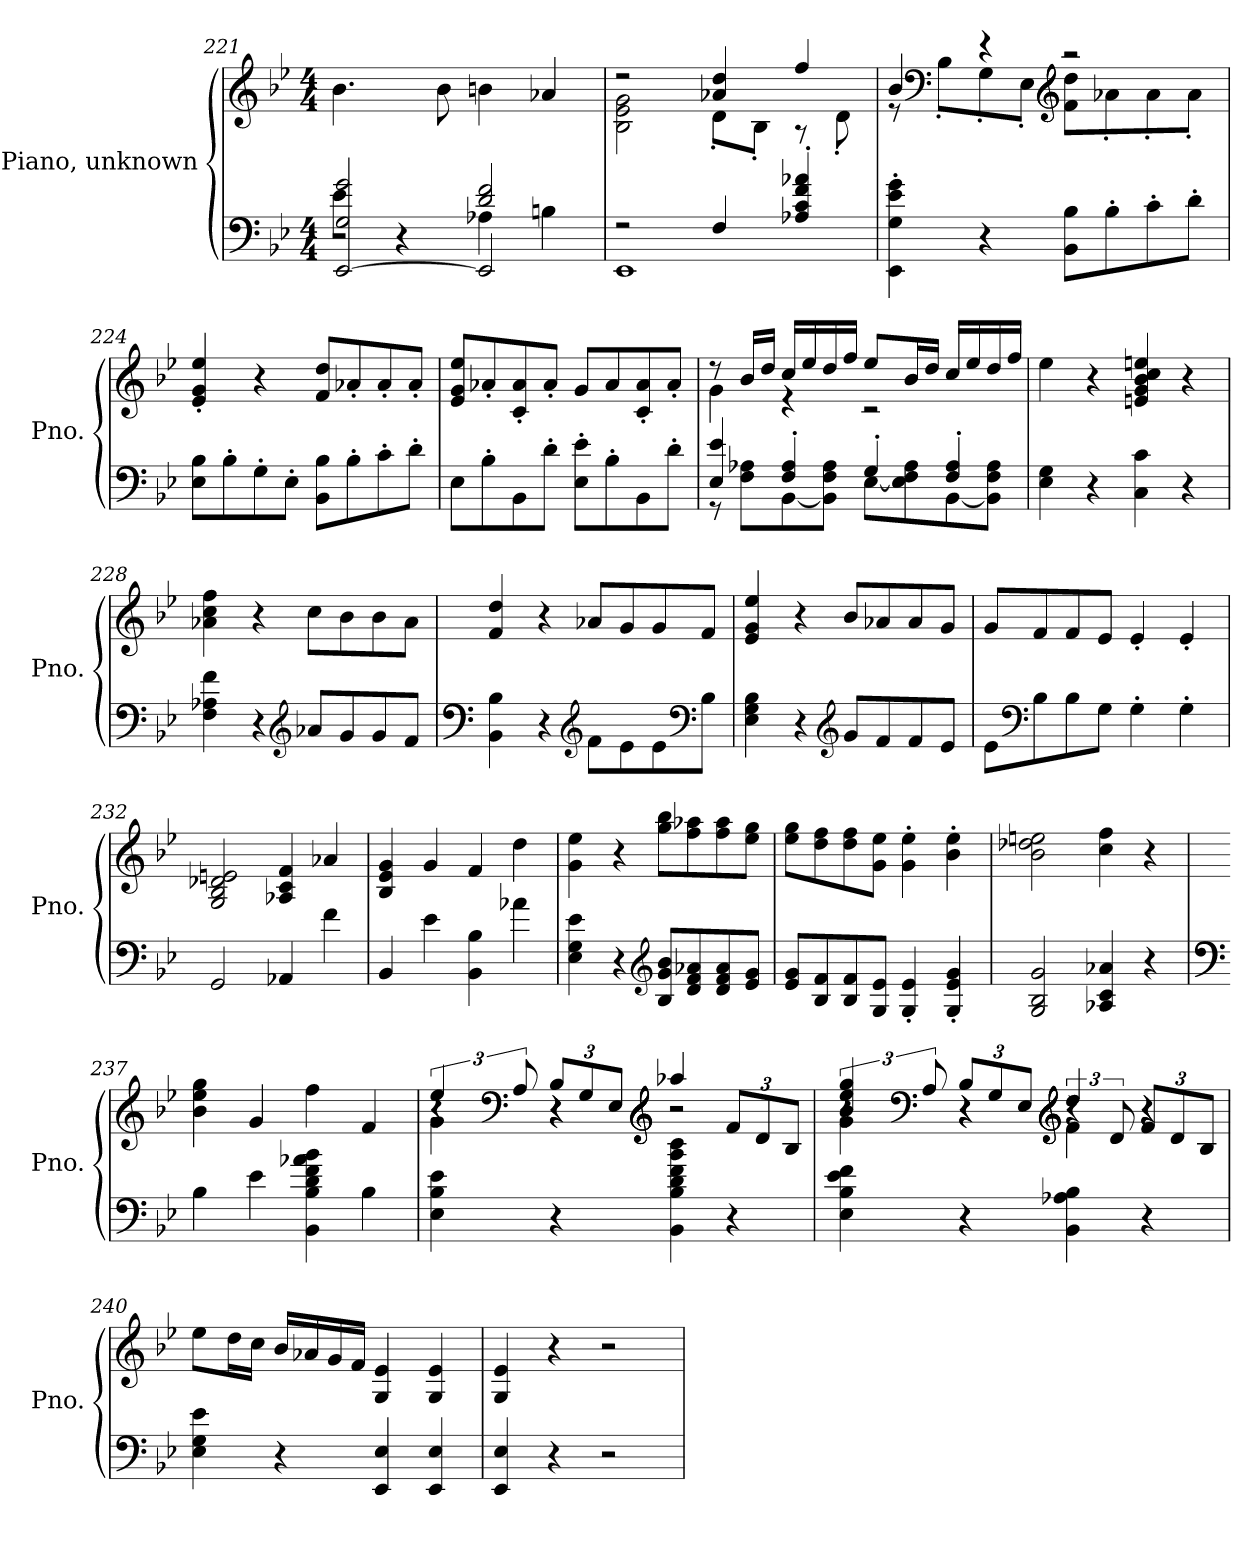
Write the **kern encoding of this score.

**kern	**kern
*part1	*part1
*staff2	*staff1
*I"Piano, unknown	*
*I'Pno.	*
*clefF4	*clefG2
*k[b-e-]	*k[b-e-]
*M4/4	*M4/4
=221	=221
*^	*
*	*^	*
2r	4e-\	[2EE-/ 2G/ 2g/	4.b-\
.	4r	.	.
.	.	.	8b-\
2d/ 2f/	4A-X\	2EE-/]	4bn\
.	4Bn\	.	4a-X/
*	*v	*v	*
=222	=222	=222
*	*	*^
2r	1EE-	2r	2B-\ 2e-\ 2g\
4F/	.	4a-X/ 4dd/	8d'\L
.	.	.	8B-'\J
4A-X/' 4c/' 4f/' 4a-X/'	.	4ff/	8r
.	.	.	8d'\
*v	*v	*	*
=223	=223	=223
4EE-\' 4G\' 4e-\' 4g\'	4b-/	8r
*	*clefF4	*
.	.	8B-'\L
4r	4r	8G'\
.	.	8E-'\J
*	*clefG2	*
8BB-\ 8B-\L	2r	8f\ 8dd\L
8B-'\	.	8a-X'\
8c'\	.	8a-'\
8d'\J	.	8a-'\J
*	*v	*v
!!LO:LB:g=z
=224	=224
8E-\ 8B-\L	4e-/' 4g/' 4ee-/'
8B-'\	.
8G'\	4r
8E-'\J	.
8BB-\ 8B-\L	8f/ 8dd/L
8B-'\	8a-X'/
8c'\	8a-'/
8d'\J	8a-'/J
=225	=225
8E-\L	8e-/ 8g/ 8ee-/L
8B-'\	8a-X'/
8BB-\	8c/' 8a-/'
8d'\J	8a-'/J
8E-\' 8e-\'L	8g/L
8B-'\	8a-/
8BB-\	8c/' 8a-/'
8d'\J	8a-'/J
=226	=226
*^	*^
4E-/ 4e-/	8r	8r	4g\
.	8F\ 8A-X\L	16b-/LL	.
.	.	16dd/JJ	.
4F/' 4A-/'	[8BB-\	16cc/LL	4r
.	.	16ee-/	.
.	8BB-\] 8F\ 8A-\J	16dd/	.
.	.	16ff/JJ	.
4G'/	[8E-\L	8ee-/L	2r
.	8E-\] 8F\ 8A-\	16b-/L	.
.	.	16dd/JJ	.
4F/' 4A-/'	[8BB-\	16cc/LL	.
.	.	16ee-/	.
.	8BB-\] 8F\ 8A-\J	16dd/	.
.	.	16ff/JJ	.
*v	*v	*	*
*	*v	*v
=227	=227
4E-\ 4G\	4ee-\
4r	4r
4C\ 4c\	4en/ 4g/ 4b-/ 4cc/ 4een/
4r	4r
!!LO:LB:g=z
=228	=228
4F\ 4A-X\ 4f\	4a-X\ 4cc\ 4ff\
4r	4r
*clefG2	*
8a-X/L	8cc\L
8g/	8b-\
8g/	8b-\
8f/J	8a-\J
=229	=229
*clefF4	*
4BB-\ 4B-\	4f/ 4dd/
4r	4r
*clefG2	*
8f\L	8a-X/L
8e-\	8g/
8e-\	8g/
*clefF4	*
8B-\J	8f/J
=230	=230
4E-\ 4G\ 4B-\	4e-/ 4g/ 4ee-/
4r	4r
*clefG2	*
8g/L	8b-/L
8f/	8a-X/
8f/	8a-/
8e-/J	8g/J
=231	=231
8e-\L	8g/L
*clefF4	*
8B-\	8f/
8B-\	8f/
8G\J	8e-/J
4G'\	4e-'/
4G'\	4e-'/
!!LO:LB:g=z
=232	=232
2GG/	2G/ 2B-/ 2d-X/ 2en/
4AA-X/	4A-X/ 4c/ 4f/
4f\	4a-X/
=233	=233
4BB-/	4B-/ 4e-/ 4g/
4e-\	4g/
4BB-\ 4B-\	4f/
4a-X\	4dd\
=234	=234
4E-\ 4G\ 4e-\	4g\ 4ee-\
4r	4r
*clefG2	*
8B-/ 8g/ 8b-/L	8gg\ 8bb-\L
8d/ 8f/ 8a-X/	8ff\ 8aa-X\
8d/ 8f/ 8a-/	8ff\ 8aa-\
8e-/ 8g/J	8ee-\ 8gg\J
=235	=235
8e-/ 8g/L	8ee-\ 8gg\L
8B-/ 8f/	8dd\ 8ff\
8B-/ 8f/	8dd\ 8ff\
8G/ 8e-/J	8g\ 8ee-\J
4G/' 4e-/'	4g\' 4ee-\'
4G/' 4e-/' 4g/'	4b-\' 4ee-\'
=236	=236
2G/ 2B-/ 2g/	2b-\ 2dd-X\ 2een\
4A-X/ 4c/ 4a-X/	4cc\ 4ff\
4r	4r
!!LO:LB:g=z
=237	=237
*clefF4	*
4B-\	4b-\ 4ee-\ 4gg\
4e-\	4g/
4BB-\ 4B-\ 4d\ 4f\ 4a-X\ 4b-\	4ff\
4B-\	4f/
=238	=238
*	*^
*	*	*^
4E-\ 4B-\ 4e-\	4ee-/	4g\	6r
*	*clefF4	*	*
.	.	.	12A/
*	*	*	*Xbrackettup
4r	4r	4r	12B-/L
.	.	.	12G/
.	.	.	12E-/J
*	*clefG2	*	*
4BB-\ 4B-\ 4d\ 4f\ 4b-\ 4dd\	2r	2r	4aa-X/
4r	.	.	12f/L
.	.	.	12d/
.	.	.	12B-/J
=239	=239	=239	=239
*	*	*	*brackettup
4E-\ 4B-\ 4e-\ 4f\	4b-/ 4ee-/ 4gg/	4g\	6r
*	*clefF4	*	*
.	.	.	12A/
*	*	*	*Xbrackettup
4r	4r	4r	12B-/L
.	.	.	12G/
.	.	.	12E-/J
*	*clefG2	*	*
*	*	*	*brackettup
4BB-\ 4A-X\ 4B-\	4dd/	4f\	6r
.	.	.	12d/
*	*	*	*Xbrackettup
4r	4r	4r	12f/L
.	.	.	12d/
.	.	.	12B-/J
*	*v	*v	*v
!!LO:LB:g=z
=240	=240
4E-\ 4G\ 4e-\	8ee-\L
.	16dd\L
.	16cc\JJ
4r	16b-/LL
.	16a-X/
.	16g/
.	16f/JJ
4EE-/ 4E-/	4G/ 4e-/
4EE-/ 4E-/	4G/ 4e-/
=241	=241
4EE-/ 4E-/	4G/ 4e-/
4r	4r
2r	2r
=	=
*-	*-
